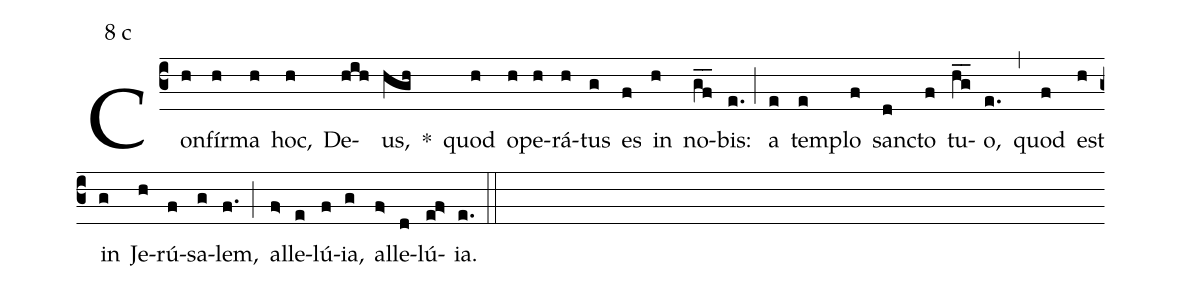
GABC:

mode:8 c;
%%
(c3) Con(h)fír(h)ma(h) hoc,(h) De(hih)us,(hgh) *() quod(h) o(h)pe(h)rá(h)tus(g)  es(f) in(h) no(gf__)bis:(e.) (;) a(e) tem(e)plo(f) sanc(d)to(f) tu(hg__)o,(e.) (,) quod(f) est(h) in(g) Je(h)rú(f)sa(g)lem,(f.) (;) al(f>)le(e)lú(f){ia},(g) al(f>)le(d)lú(ef>){ia}.(e.) (::)
